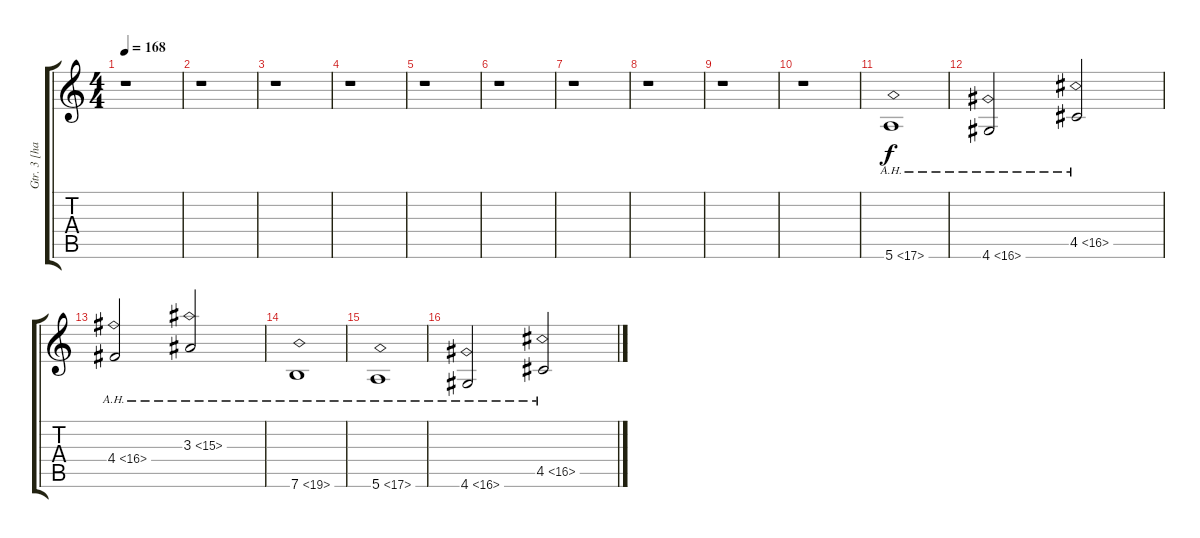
\track ("Gtr. 3 [harm.]" "Gtr. 3 [ha") {instrument distortionguitar}
\staff {score tabs}
\tuning (E4 B3 G3 D3 A2 E2) {hide}
\ts (4 4)
\tempo 168
\clef g2
\ks c
r.1{dy f} |
r.1 |
r.1 |
r.1 |
r.1 |
r.1 |
r.1 |
r.1 |
r.1 |
r.1 |
5.6{ah 12}.1 |
4.6{ah 12}.2 4.5{ah 12}.2 |
4.4{ah 12}.2 3.3{ah 12}.2 |
7.6{ah 12}.1 |
5.6{ah 12}.1 |
4.6{ah 12}.2 4.5{ah 12}.2
